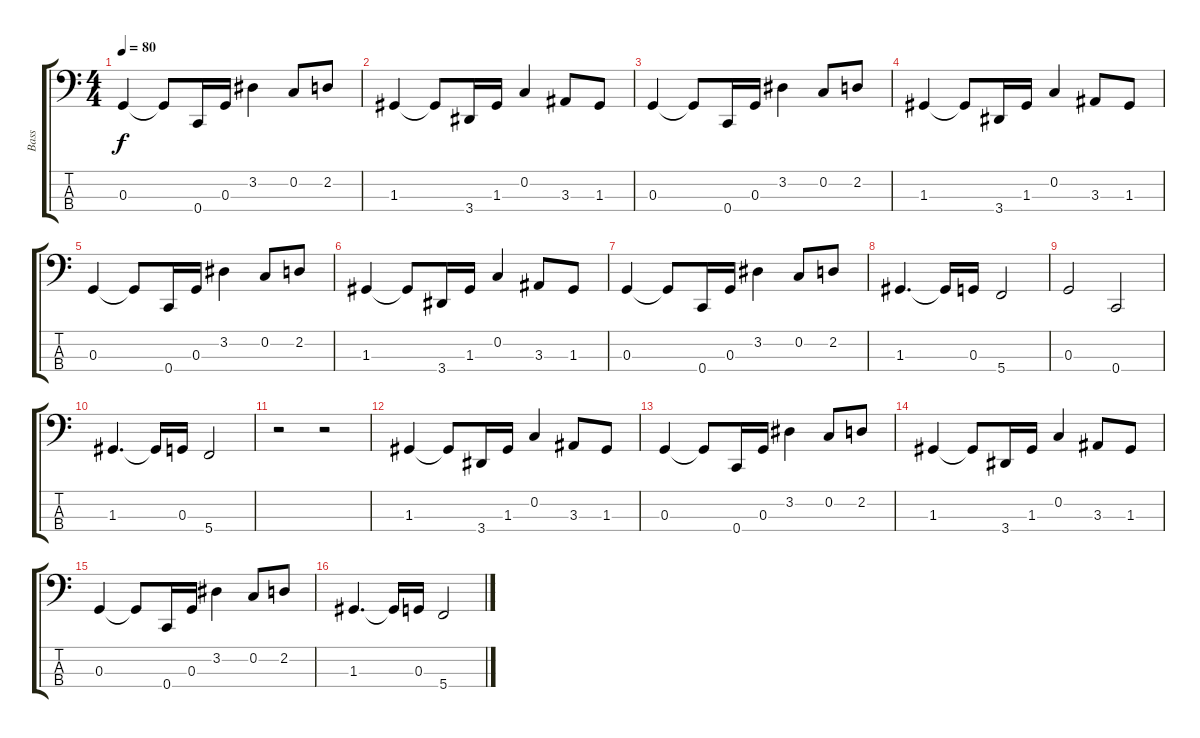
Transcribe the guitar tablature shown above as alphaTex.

\track ("Bass" "Bass") {instrument fretlessbass}
\staff {score tabs}
\tuning (F2 C2 G1 C1) {hide}
\ts (4 4)
\tempo 80
\clef f4
\ks c
0.3.4{dy f} 0.3{t}.8 0.4.16 0.3.16 3.2.4 0.2.8 2.2.8 |
1.3.4 1.3{t}.8 3.4.16 1.3.16 0.2.4 3.3.8 1.3.8 |
0.3.4 0.3{t}.8 0.4.16 0.3.16 3.2.4 0.2.8 2.2.8 |
1.3.4 1.3{t}.8 3.4.16 1.3.16 0.2.4 3.3.8 1.3.8 |
0.3.4 0.3{t}.8 0.4.16 0.3.16 3.2.4 0.2.8 2.2.8 |
1.3.4 1.3{t}.8 3.4.16 1.3.16 0.2.4 3.3.8 1.3.8 |
0.3.4 0.3{t}.8 0.4.16 0.3.16 3.2.4 0.2.8 2.2.8 |
1.3.4{d} 1.3{t}.16 0.3.16 5.4.2 |
0.3.2 0.4.2 |
1.3.4{d} 1.3{t}.16 0.3.16 5.4.2 |
r.2 r.2 |
1.3.4 1.3{t}.8 3.4.16 1.3.16 0.2.4 3.3.8 1.3.8 |
0.3.4 0.3{t}.8 0.4.16 0.3.16 3.2.4 0.2.8 2.2.8 |
1.3.4 1.3{t}.8 3.4.16 1.3.16 0.2.4 3.3.8 1.3.8 |
0.3.4 0.3{t}.8 0.4.16 0.3.16 3.2.4 0.2.8 2.2.8 |
1.3.4{d} 1.3{t}.16 0.3.16 5.4.2
